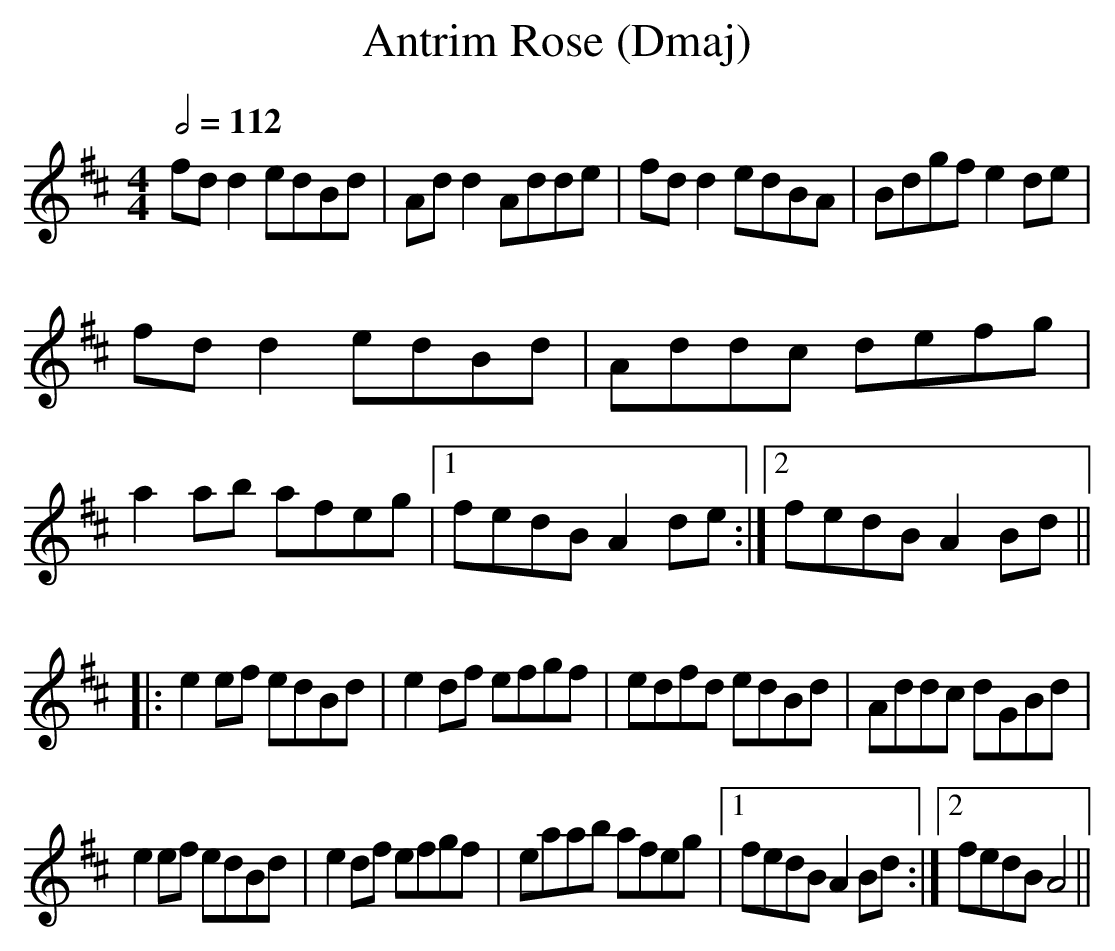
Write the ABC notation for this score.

X:1
T:Antrim Rose (Dmaj)
Q:1/2=112
M:4/4
L:1/8
K:Dmaj
fdd2 edBd|Add2 Adde|fdd2 edBA|Bdgf e2de|
fdd2 edBd|Addc defg|a2ab afeg|1fedB A2de:|2fedB A2Bd||
|:e2ef edBd|e2df efgf|edfd edBd|Addc dGBd|
e2ef edBd|e2df efgf|eaab afeg|1fedB A2Bd:|2fedB A4||
